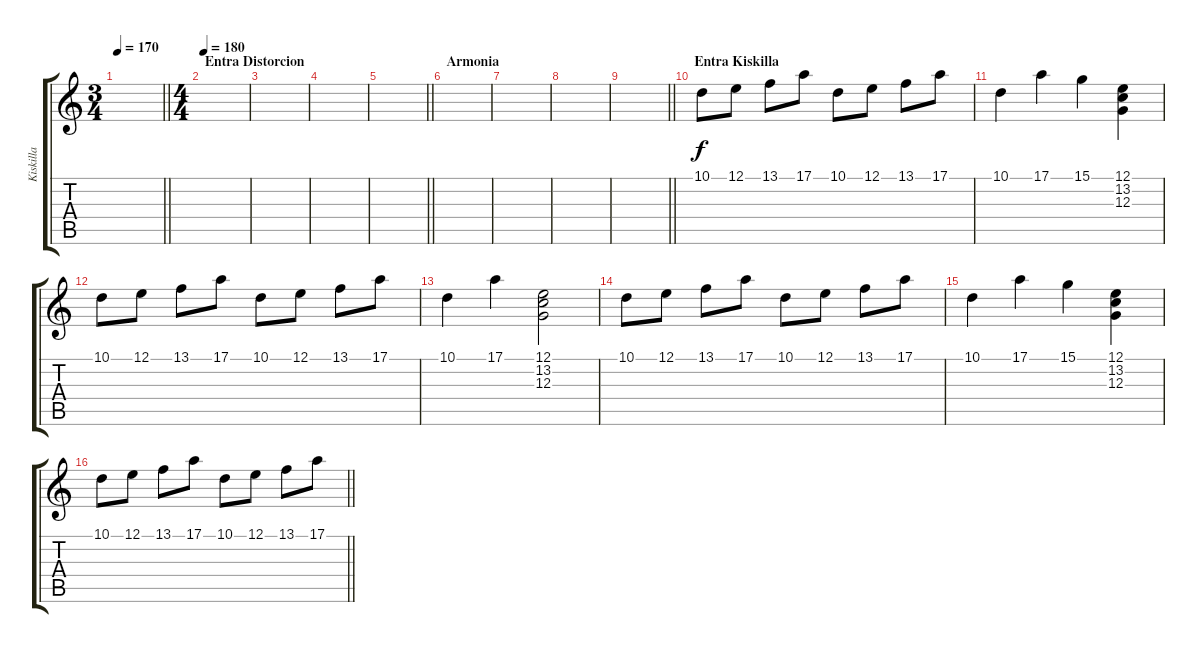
\track ("Kiskilla" "Kiskilla") {instrument acousticgrandpiano}
\staff {score tabs}
\tuning (E4 B3 G3 D3 A2 E2) {hide}
\ts (3 4)
\tempo 170
\clef g2
\barLineRight lightlight
\ks c
|
\ts (4 4)
\section ("" "Entra Distorcion")
\tempo 180
|
|
|
\barLineRight lightlight
|
\section ("" "Armonia")
|
|
|
\barLineRight lightlight
|
\section ("" "Entra Kiskilla")
10.1.8{volume 16} 12.1.8 13.1.8 17.1.8 10.1.8 12.1.8 13.1.8 17.1.8 |
10.1.4 17.1.4 15.1.4 (12.1 13.2 12.3).4 |
10.1.8 12.1.8 13.1.8 17.1.8 10.1.8 12.1.8 13.1.8 17.1.8 |
10.1.4 17.1.4 (12.1 13.2 12.3).2 |
10.1.8 12.1.8 13.1.8 17.1.8 10.1.8 12.1.8 13.1.8 17.1.8 |
10.1.4 17.1.4 15.1.4 (12.1 13.2 12.3).4 |
\barLineRight lightlight
10.1.8 12.1.8 13.1.8 17.1.8 10.1.8 12.1.8 13.1.8 17.1.8
